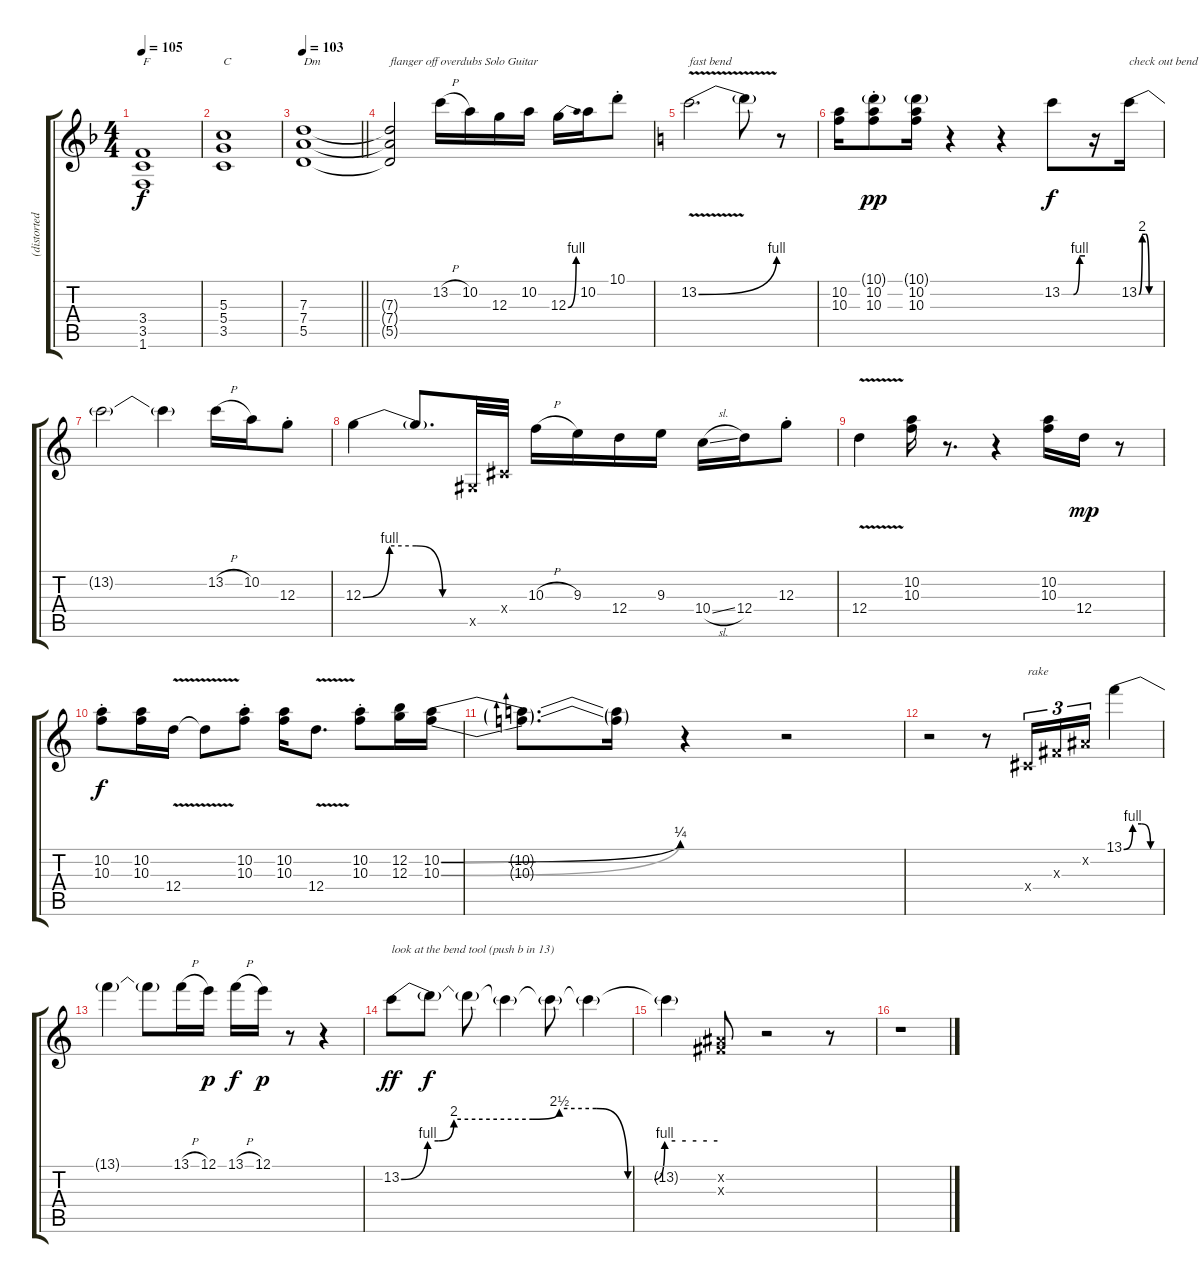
\track ("(distorted)" "(distorted") {instrument distortionguitar}
\staff {score tabs}
\tuning (E4 B3 G3 D3 A2 E2) {hide}
\ts (4 4)
\tempo 105
\clef g2
\ks dminor
(3.4 3.5 1.6).1{txt "F" dy f} |
(5.3 5.4 3.5).1{txt "C"} |
\tempo 103
\barLineRight lightlight
(7.3 7.4 5.5).1{txt "Dm"} |
(7.3{t} 7.4{t} 5.5{t}).2{txt "flanger off"} 13.2{h}.16{txt "overdubs Solo Guitar"} 10.2.16 12.3.16 10.2.16 12.3{be (bend 0 0 60 4)}.16 10.2.16 10.1{st}.8 |
\ks c
13.2{be (bend 0 0 60 4) v}.2{d txt "fast bend"} 13.2{t}.8 r.8 |
(10.2 10.3).16 (10.1{g st} 10.2{st} 10.3{st}).8{dy pp} (10.1{g} 10.2 10.3).16 r.4 r.4 13.2{be (custom 0 0 30 0 46 4 60 4)}.8{dy f} r.16 13.2{be (custom 0 0 10 8 20 8 30 0 39 0 41 0 43 0 45 0 47 0 49 0 51 0 53 0 55 0 57 0 60 0)}.16{txt "check out bend tool"} |
13.2{t}.2 13.2{t}.4 13.2{h}.16 10.2.16 12.3{st}.8 |
12.3{be (custom 0 0 15 4 30 4 45 0 60 0)}.4 12.3{t}.8{d} -1.5{x}.32 -1.4{x}.32 10.3{h}.16 9.3.16 12.4.16 9.3.16 10.4{sl}.16 12.4.16 12.3{st}.8 |
12.4{v}.4 (10.2 10.3).16 r.8{d} r.4 (10.2 10.3).16 12.4.16{dy mp} r.8 |
(10.2{st} 10.3{st}).8{dy f} (10.2 10.3).16 12.4{v}.16 12.4{t}.8 (10.2{st} 10.3{st}).8 (10.2 10.3).16 12.4{v}.8{d} (10.2{st} 10.3{st}).8 (12.2 12.3).16 (10.2{be (bend 0 0 60 1)} 10.3{be (bend 0 0 60 1)}).16 |
(10.2{t} 10.3{t}).8{d} (10.2{t} 10.3{t}).16 r.4 r.2 |
r.2 r.8 -1.4{x}.16{tu (3 2) txt "rake"} -1.3{x}.16{tu (3 2)} -1.2{x}.16{tu (3 2)} 13.1{be (custom 0 0 15 4 30 4 45 0 60 0)}.4 |
13.1{t}.4 13.1{t}.8 13.1{h}.16 12.1.16{dy p} 13.1{h}.16{dy f} 12.1.16{dy p} r.8 r.4 |
13.2{be (custom 0 0 5 4 7 4 10 8 25 8 30 10 37 10 43 0 48 0 50 4 52 4 54 4 56 4 58 4 60 4)}.8{txt "look at the bend tool (push b in 13)" dy ff} 13.2{t}.8{dy f} 13.2{t}.8 13.2{t}.4 13.2{t}.8 13.2{t}.4 |
13.2{t}.4 (-1.2{x} -1.3{x}).8 r.2 r.8 |
r.1
